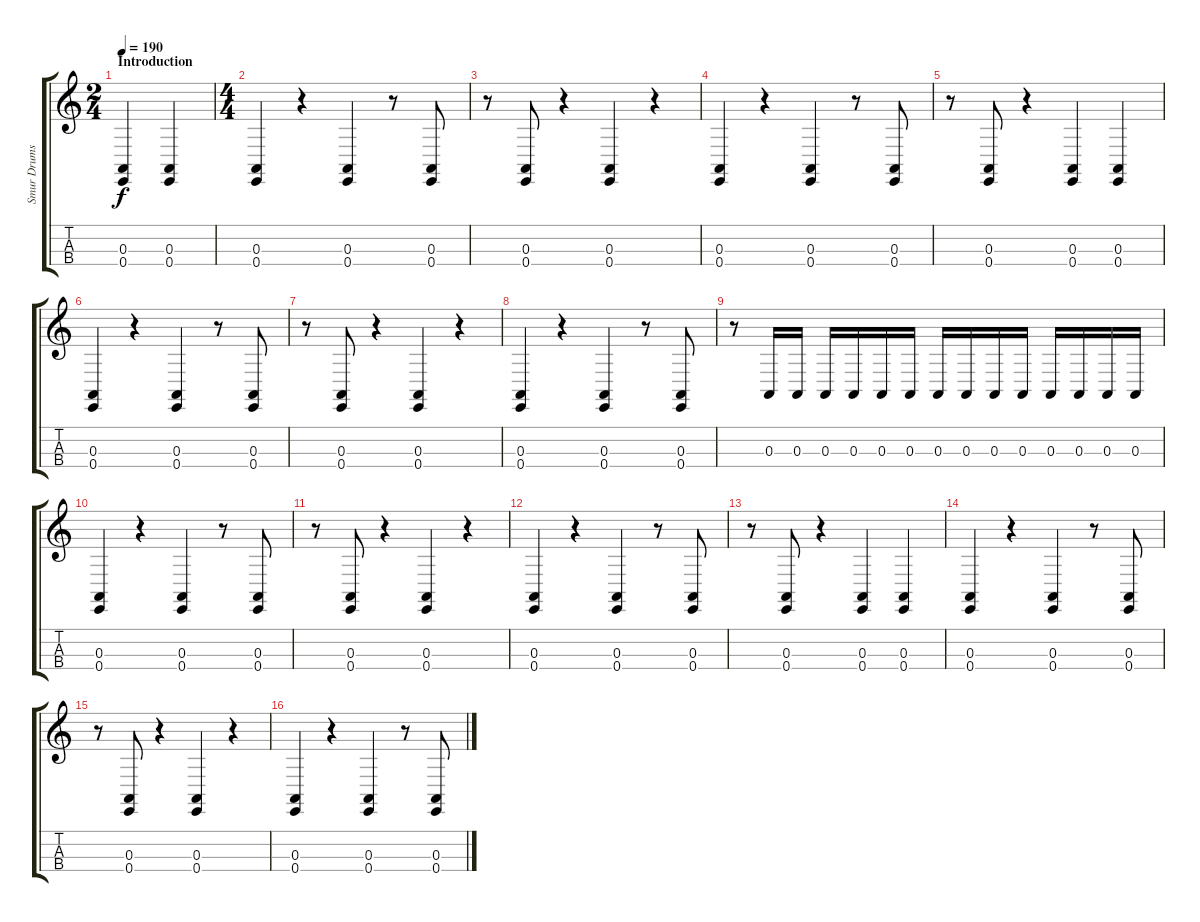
\track ("Smur Drums" "Smur Drums") {instrument melodictom}
\staff {score tabs}
\tuning (G3 D3 A2 E2) {hide}
\ts (2 4)
\section ("" "Introduction")
\tempo 190
\clef g2
\ks c
(0.3 0.4).4{dy f instrument melodictom} (0.3 0.4).4 |
\ts (4 4)
(0.3 0.4).4 r.4 (0.3 0.4).4 r.8 (0.3 0.4).8 |
r.8 (0.3 0.4).8 r.4 (0.3 0.4).4 r.4 |
(0.3 0.4).4 r.4 (0.3 0.4).4 r.8 (0.3 0.4).8 |
r.8 (0.3 0.4).8 r.4 (0.3 0.4).4 (0.3 0.4).4 |
(0.3 0.4).4 r.4 (0.3 0.4).4 r.8 (0.3 0.4).8 |
r.8 (0.3 0.4).8 r.4 (0.3 0.4).4 r.4 |
(0.3 0.4).4 r.4 (0.3 0.4).4 r.8 (0.3 0.4).8 |
r.8 0.3.16 0.3.16 0.3.16 0.3.16 0.3.16 0.3.16 0.3.16 0.3.16 0.3.16 0.3.16 0.3.16 0.3.16 0.3.16 0.3.16 |
(0.3 0.4).4 r.4 (0.3 0.4).4 r.8 (0.3 0.4).8 |
r.8 (0.3 0.4).8 r.4 (0.3 0.4).4 r.4 |
(0.3 0.4).4 r.4 (0.3 0.4).4 r.8 (0.3 0.4).8 |
r.8 (0.3 0.4).8 r.4 (0.3 0.4).4 (0.3 0.4).4 |
(0.3 0.4).4 r.4 (0.3 0.4).4 r.8 (0.3 0.4).8 |
r.8 (0.3 0.4).8 r.4 (0.3 0.4).4 r.4 |
(0.3 0.4).4 r.4 (0.3 0.4).4 r.8 (0.3 0.4).8
